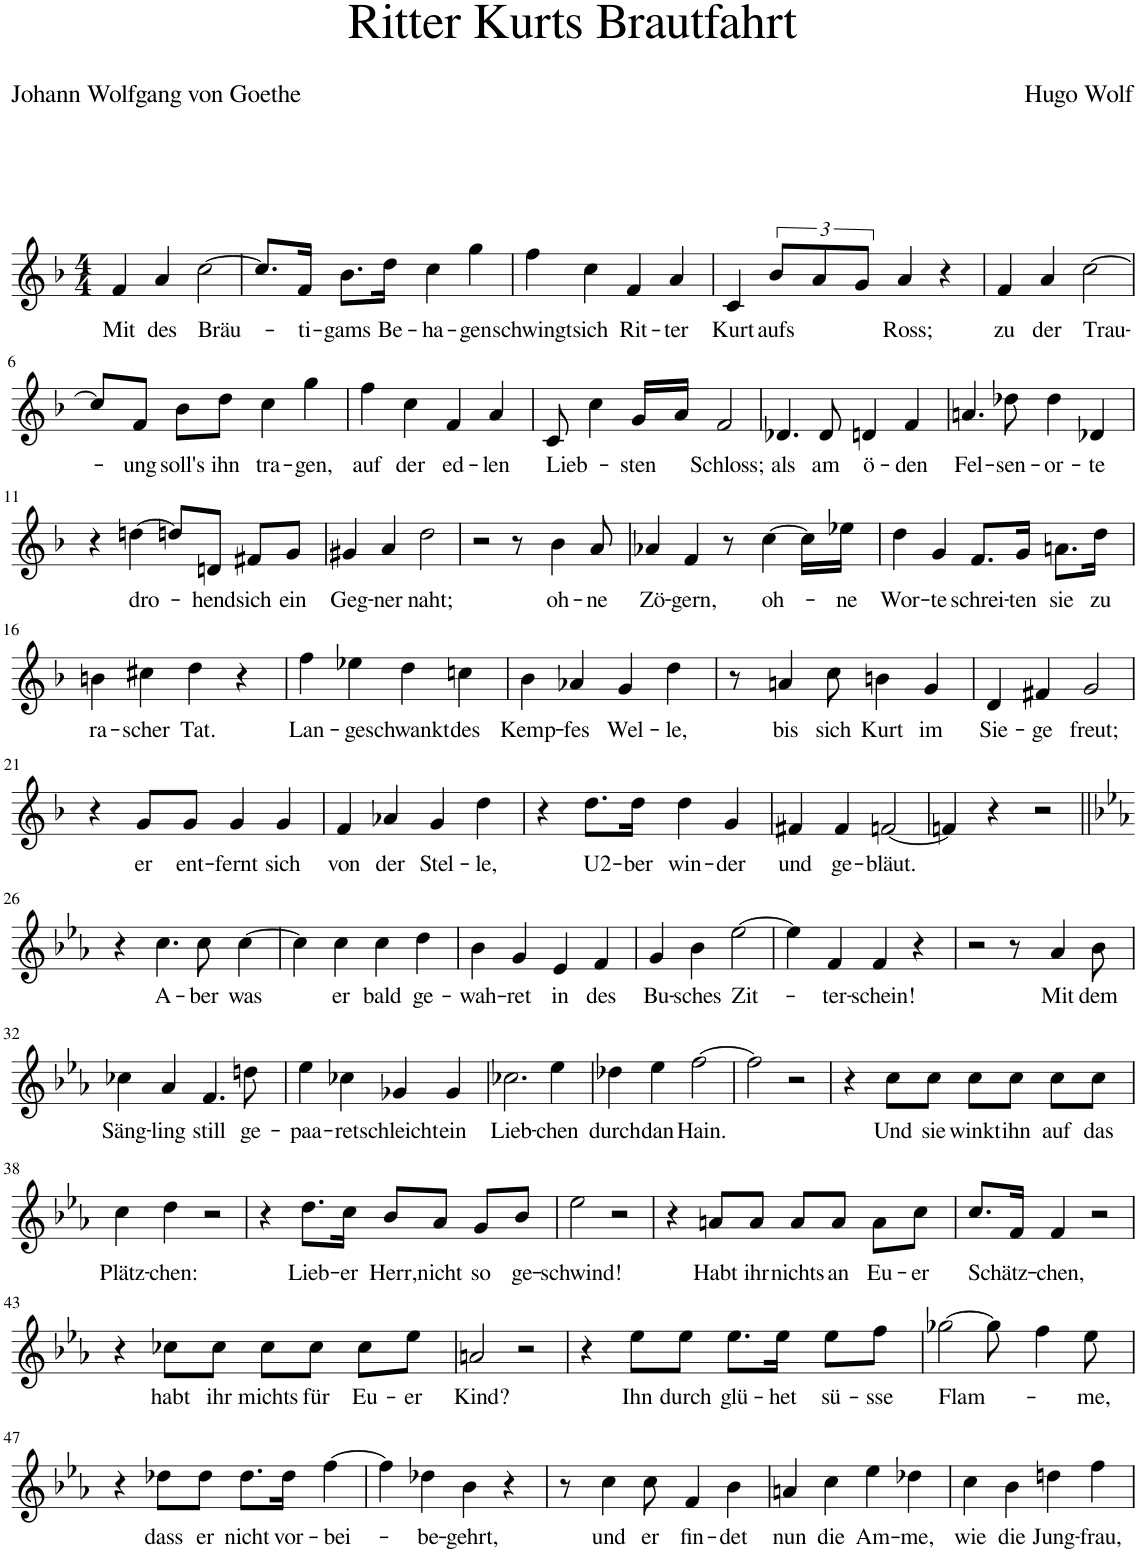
**kern	**text
*part1	*part1
*staff1	*staff1
*I"Piano	*
*I'Pno	*
*clefG2	*
*k[b-]	*
*M4/4	*
=1	=1
!	!LO:LY:b
4f/	Mit
!	!LO:LY:b
4a/	des
!	!LO:LY:b
[2cc\	Bräu-
=2	=2
8.cc/L]	.
!	!LO:LY:b
16f/Jk	-ti-
!	!LO:LY:b
8.b-\L	-gams
!	!LO:LY:b
16dd\Jk	Be-
!	!LO:LY:b
4cc\	-ha-
!	!LO:LY:b
4gg\	-gen
=3	=3
!	!LO:LY:b
4ff\	schwingt
!	!LO:LY:b
4cc\	sich
!	!LO:LY:b
4f/	Rit-
!	!LO:LY:b
4a/	-ter
=4	=4
!	!LO:LY:b
4c/	Kurt
!	!LO:LY:b
12b-/L	aufs
12a/	.
12g/J	.
!	!LO:LY:b
4a/	Ross;
4r	.
=5	=5
!	!LO:LY:b
4f/	zu
!	!LO:LY:b
4a/	der
!	!LO:LY:b
[2cc\	Trau-
!!LO:LB:g=z
=6	=6
8cc/L]	.
!	!LO:LY:b
8f/J	-ung
!	!LO:LY:b
8b-\L	soll's
!	!LO:LY:b
8dd\J	ihn
!	!LO:LY:b
4cc\	tra-
!	!LO:LY:b
4gg\	-gen,
=7	=7
!	!LO:LY:b
4ff\	auf
!	!LO:LY:b
4cc\	der
!	!LO:LY:b
4f/	ed-
!	!LO:LY:b
4a/	-len
=8	=8
!	!LO:LY:b
8c/	Lieb-
4cc\	.
!	!LO:LY:b
16g/LL	-sten
16a/JJ	.
!	!LO:LY:b
2f/	Schloss;
=9	=9
!	!LO:LY:b
4.d-X/	als
!	!LO:LY:b
8d-/	am
!	!LO:LY:b
4dn/	ö-
!	!LO:LY:b
4f/	-den
=10	=10
!	!LO:LY:b
4.an/	Fel-
!	!LO:LY:b
8dd-X\	-sen-
!	!LO:LY:b
4dd-\	-or-
!	!LO:LY:b
4d-X/	-te
!!LO:LB:g=z
=11	=11
4r	.
!	!LO:LY:b
[4ddn\	dro-
8ddn/L]	.
!	!LO:LY:b
8dn/J	-hend
!	!LO:LY:b
8f#X/L	sich
!	!LO:LY:b
8g/J	ein
=12	=12
!	!LO:LY:b
4g#X/	Geg-
!	!LO:LY:b
4a/	-ner
!	!LO:LY:b
2dd\	naht;
=13	=13
2r	.
8r	.
!	!LO:LY:b
4b-\	oh-
!	!LO:LY:b
8a/	-ne
=14	=14
!	!LO:LY:b
4a-X/	Zö-
!	!LO:LY:b
4f/	-gern,
8r	.
!	!LO:LY:b
[4cc\	oh-
16cc\LL]	.
!	!LO:LY:b
16ee-X\JJ	-ne
=15	=15
!	!LO:LY:b
4dd\	Wor-
!	!LO:LY:b
4g/	-te
!	!LO:LY:b
8.f/L	schrei-
!	!LO:LY:b
16g/Jk	-ten
!	!LO:LY:b
8.an\L	sie
!	!LO:LY:b
16dd\Jk	zu
!!LO:LB:g=z
=16	=16
!	!LO:LY:b
4bn\	ra-
!	!LO:LY:b
4cc#X\	-scher
!	!LO:LY:b
4dd\	Tat.
4r	.
=17	=17
!	!LO:LY:b
4ff\	Lan-
!	!LO:LY:b
4ee-X\	-ge
!	!LO:LY:b
4dd\	schwankt
!	!LO:LY:b
4ccn\	des
=18	=18
!	!LO:LY:b
4b-\	Kemp-
!	!LO:LY:b
4a-X/	-fes
!	!LO:LY:b
4g/	Wel-
!	!LO:LY:b
4dd\	-le,
=19	=19
8r	.
!	!LO:LY:b
4an/	bis
!	!LO:LY:b
8cc\	sich
!	!LO:LY:b
4bn\	Kurt
!	!LO:LY:b
4g/	im
=20	=20
!	!LO:LY:b
4d/	Sie-
!	!LO:LY:b
4f#X/	-ge
!	!LO:LY:b
2g/	freut;
!!LO:LB:g=z
=21	=21
4r	.
!	!LO:LY:b
8g/L	er
!	!LO:LY:b
8g/J	ent-
!	!LO:LY:b
4g/	-fernt
!	!LO:LY:b
4g/	sich
=22	=22
!	!LO:LY:b
4f/	von
!	!LO:LY:b
4a-X/	der
!	!LO:LY:b
4g/	Stel-
!	!LO:LY:b
4dd\	-le,
=23	=23
4r	.
!	!LO:LY:b
8.dd\L	U2-
!	!LO:LY:b
16dd\Jk	-ber
!	!LO:LY:b
4dd\	win-
!	!LO:LY:b
4g/	-der
=24	=24
!	!LO:LY:b
4f#X/	und
!	!LO:LY:b
4f#/	ge-
!	!LO:LY:b
[2fn/	bläut.
=25	=25
4fn/]	.
4r	.
2r	.
!!LO:LB:g=z
=26||	=26||
*k[b-e-a-]	*
4r	.
!	!LO:LY:b
4.cc\	A-
!	!LO:LY:b
8cc\	-ber
!	!LO:LY:b
[4cc\	was
=27	=27
4cc\]	.
!	!LO:LY:b
4cc\	er
!	!LO:LY:b
4cc\	bald
!	!LO:LY:b
4dd\	ge-
=28	=28
!	!LO:LY:b
4b-\	-wah-
!	!LO:LY:b
4g/	-ret
!	!LO:LY:b
4e-/	in
!	!LO:LY:b
4f/	des
=29	=29
!	!LO:LY:b
4g/	Bu-
!	!LO:LY:b
4b-\	-sches
!	!LO:LY:b
[2ee-\	Zit-
=30	=30
4ee-\]	.
!	!LO:LY:b
4f/	-ter-
!	!LO:LY:b
4f/	-schein!
4r	.
=31	=31
2r	.
8r	.
!	!LO:LY:b
4a-/	Mit
!	!LO:LY:b
8b-\	dem
!!LO:LB:g=z
=32	=32
!	!LO:LY:b
4cc-X\	Säng-
!	!LO:LY:b
4a-/	-ling
!	!LO:LY:b
4.f/	still
!	!LO:LY:b
8ddn\	ge-
=33	=33
!	!LO:LY:b
4ee-\	-paa-
!	!LO:LY:b
4cc-X\	-ret
!	!LO:LY:b
4g-X/	schleicht
!	!LO:LY:b
4g-/	ein
=34	=34
!	!LO:LY:b
2.cc-X\	Lieb-
!	!LO:LY:b
4ee-\	-chen
=35	=35
!	!LO:LY:b
4dd-X\	durch
!	!LO:LY:b
4ee-\	dan
!	!LO:LY:b
[2ff\	Hain.
=36	=36
2ff\]	.
2r	.
=37	=37
4r	.
!	!LO:LY:b
8cc\L	Und
!	!LO:LY:b
8cc\J	sie
!	!LO:LY:b
8cc\L	winkt
!	!LO:LY:b
8cc\J	ihn
!	!LO:LY:b
8cc\L	auf
!	!LO:LY:b
8cc\J	das
!!LO:LB:g=z
=38	=38
!	!LO:LY:b
4cc\	Plätz-
!	!LO:LY:b
4dd\	-chen:
2r	.
=39	=39
4r	.
!	!LO:LY:b
8.dd\L	Lieb-
!	!LO:LY:b
16cc\Jk	-er
!	!LO:LY:b
8b-/L	Herr,
!	!LO:LY:b
8a-/J	nicht
!	!LO:LY:b
8g/L	so
!	!LO:LY:b
8b-/J	ge-
=40	=40
!	!LO:LY:b
2ee-\	-schwind!
2r	.
=41	=41
4r	.
!	!LO:LY:b
8an/L	Habt
!	!LO:LY:b
8a/J	ihr
!	!LO:LY:b
8a/L	nichts
!	!LO:LY:b
8a/J	an
!	!LO:LY:b
8a\L	Eu-
!	!LO:LY:b
8cc\J	-er
=42	=42
!	!LO:LY:b
8.cc/L	Schätz-
16f/Jk	.
!	!LO:LY:b
4f/	-chen,
2r	.
!!LO:LB:g=z
=43	=43
4r	.
!	!LO:LY:b
8cc-X\L	habt
!	!LO:LY:b
8cc-\J	ihr
!	!LO:LY:b
8cc-\L	michts
!	!LO:LY:b
8cc-\J	für
!	!LO:LY:b
8cc-\L	Eu-
!	!LO:LY:b
8ee-\J	-er
=44	=44
!	!LO:LY:b
2an/	Kind?
2r	.
=45	=45
4r	.
!	!LO:LY:b
8ee-\L	Ihn
!	!LO:LY:b
8ee-\J	durch
!	!LO:LY:b
8.ee-\L	glü-
!	!LO:LY:b
16ee-\Jk	-het
!	!LO:LY:b
8ee-\L	sü-
!	!LO:LY:b
8ff\J	-sse
=46	=46
!	!LO:LY:b
[2gg-X\	Flam-
8gg-\]	.
4ff\	.
!	!LO:LY:b
8ee-\	-me,
!!LO:LB:g=z
=47	=47
4r	.
!	!LO:LY:b
8dd-X\L	dass
!	!LO:LY:b
8dd-\J	er
!	!LO:LY:b
8.dd-\L	nicht
!	!LO:LY:b
16dd-\Jk	vor-
!	!LO:LY:b
[4ff\	-bei-
=48	=48
4ff\]	.
!	!LO:LY:b
4dd-X\	-be-
!	!LO:LY:b
4b-\	-gehrt,
4r	.
=49	=49
8r	.
!	!LO:LY:b
4cc\	und
!	!LO:LY:b
8cc\	er
!	!LO:LY:b
4f/	fin-
!	!LO:LY:b
4b-\	-det
=50	=50
!	!LO:LY:b
4an/	nun
!	!LO:LY:b
4cc\	die
!	!LO:LY:b
4ee-\	Am-
!	!LO:LY:b
4dd-X\	-me,
=51	=51
!	!LO:LY:b
4cc\	wie
!	!LO:LY:b
4b-\	die
!	!LO:LY:b
4ddn\	Jung-
!	!LO:LY:b
4ff\	-frau,
=	=
*-	*-
